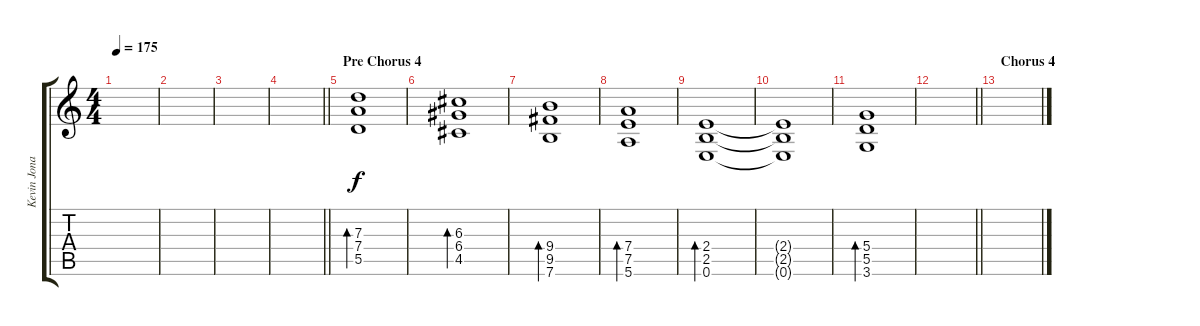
\track ("Kevin Jonas Guitar Clean" "Kevin Jona") {instrument electricguitarclean}
\staff {score tabs}
\tuning (E4 B3 G3 D3 A2 E2) {hide}
\ts (4 4)
\tempo 175
\clef g2
\ks c
|
|
|
\barLineRight lightlight
|
\section ("" "Pre Chorus 4")
(7.3 7.4 5.5).1{bd 240} |
(6.3 6.4 4.5).1{bd 240} |
(9.4 9.5 7.6).1{bd 240} |
(7.4 7.5 5.6).1{bd 240} |
(2.4 2.5 0.6).1{bd 240} |
(2.4{t} 2.5{t} 0.6{t}).1 |
(5.4 5.5 3.6).1{bd 240} |
\barLineRight lightlight
|
\section ("" "Chorus 4")
